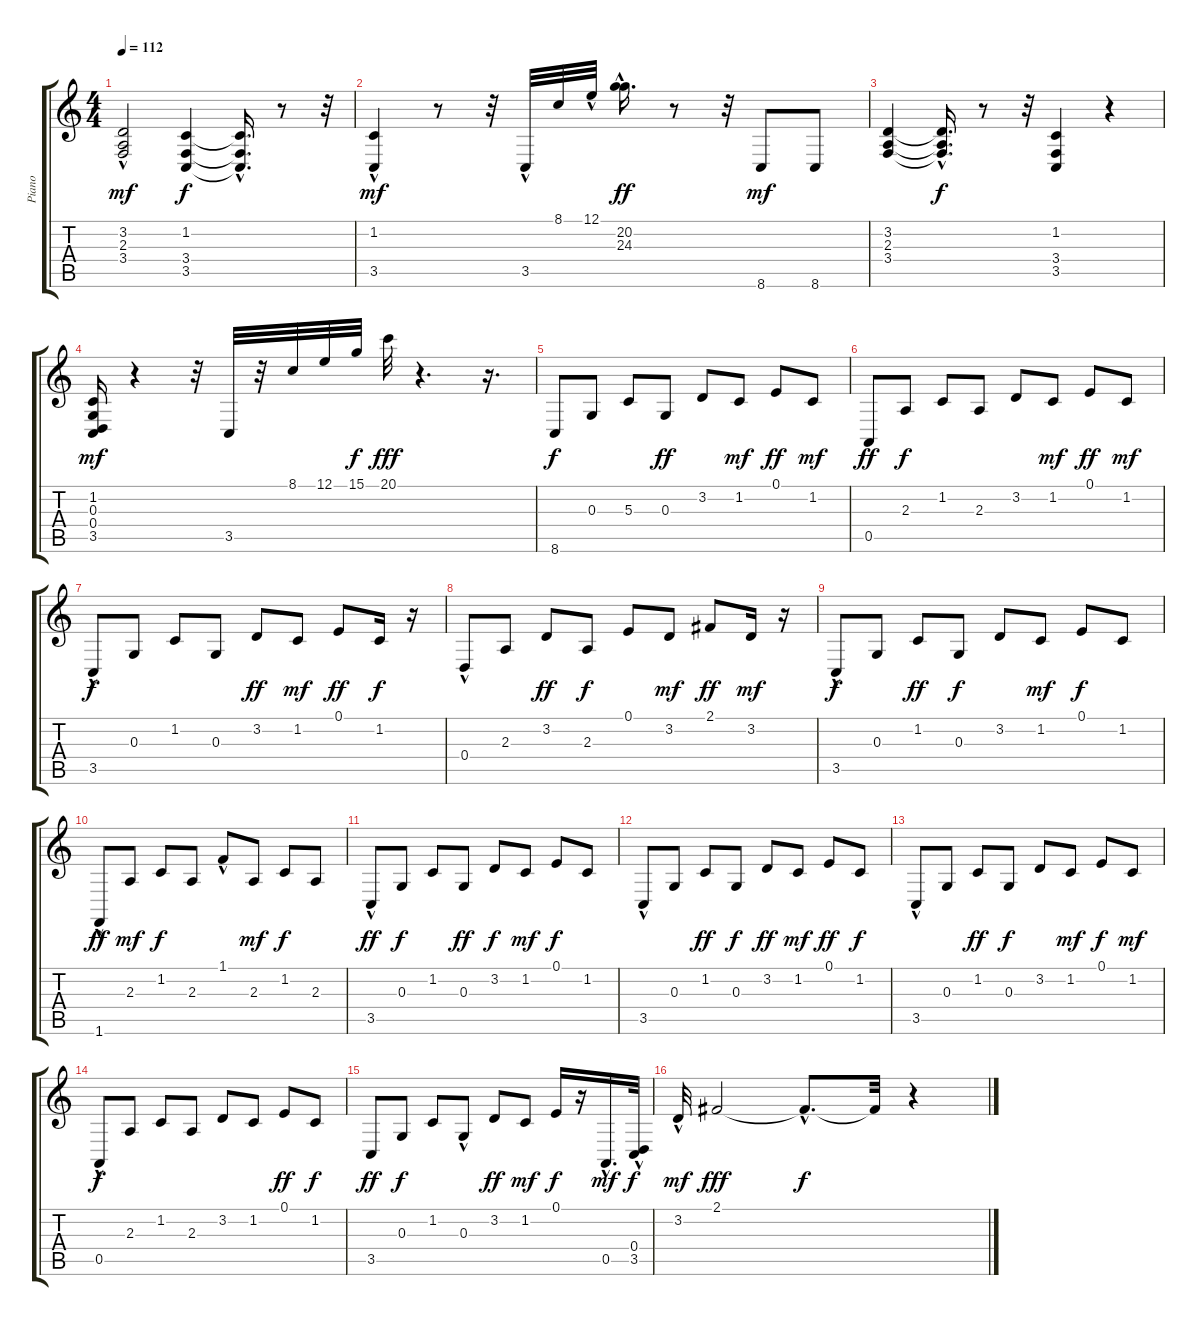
\track ("Piano" "Piano") {instrument electricpiano1}
\staff {score tabs}
\tuning (E4 B3 G3 D3 A2 E2) {hide}
\ts (4 4)
\tempo 112
\clef g2
\ks c
(3.2{hac} 2.3 3.4{hac}).2{dy mf} (1.2 3.4 3.5).4{dy f} (1.2{hac t} 3.4{hac t} 3.5{hac t}).16{d} r.8 r.32 |
(1.2{hac} 3.5).4{dy mf} r.8 r.32 3.5{hac}.32 8.1.32 12.1{hac}.32 (20.2{hac} 24.3).16{d dy ff} r.8 r.32 8.6.8{dy mf} 8.6.8 |
(3.2 2.3 3.4).4 (3.2{t} 2.3{hac t} 3.4{t}).16{d dy f} r.8 r.32 (1.2 3.4 3.5).4 r.4 |
(1.2 0.3 0.4 3.5).16{dy mf} r.4 r.32 3.5.32 r.32 8.1.32 12.1.32 15.1.32{dy f} 20.1.32{dy fff} r.4{d} r.16{d} |
8.6.8{dy f} 0.3.8 5.3.8 0.3.8{dy ff} 3.2.8 1.2.8{dy mf} 0.1.8{dy ff} 1.2.8{dy mf} |
0.5.8{dy ff} 2.3.8{dy f} 1.2.8 2.3.8 3.2.8 1.2.8{dy mf} 0.1.8{dy ff} 1.2.8{dy mf} |
3.5{hac}.8{dy f} 0.3.8 1.2.8 0.3.8 3.2.8{dy ff} 1.2.8{dy mf} 0.1.8{dy ff} 1.2.16{dy f} r.16 |
0.4{hac}.8 2.3.8 3.2.8{dy ff} 2.3.8{dy f} 0.1.8 3.2.8{dy mf} 2.1.8{dy ff} 3.2.16{dy mf} r.16 |
3.5{hac}.8{dy f} 0.3.8 1.2.8{dy ff} 0.3.8{dy f} 3.2.8 1.2.8{dy mf} 0.1.8{dy f} 1.2.8 |
1.6{hac}.8{dy ff} 2.3.8{dy mf} 1.2.8{dy f} 2.3.8 1.1{hac}.8 2.3.8{dy mf} 1.2.8{dy f} 2.3.8 |
3.5{hac}.8{dy ff} 0.3.8{dy f} 1.2.8 0.3.8{dy ff} 3.2.8{dy f} 1.2.8{dy mf} 0.1.8{dy f} 1.2.8 |
3.5{hac}.8 0.3.8 1.2.8{dy ff} 0.3.8{dy f} 3.2.8{dy ff} 1.2.8{dy mf} 0.1.8{dy ff} 1.2.8{dy f} |
3.5{hac}.8 0.3.8 1.2.8{dy ff} 0.3.8{dy f} 3.2.8 1.2.8{dy mf} 0.1.8{dy f} 1.2.8{dy mf} |
0.5{hac}.8{dy f} 2.3.8 1.2.8 2.3.8 3.2.8 1.2.8 0.1.8{dy ff} 1.2.8{dy f} |
3.5.8{dy ff} 0.3.8{dy f} 1.2.8 0.3{hac}.8 3.2.8{dy ff} 1.2.8{dy mf} 0.1.16{dy f} r.16 0.5{hac}.16{d dy mf} (0.4{hac} 3.5{hac}).32{dy f} |
3.2{hac}.32{dy mf} 2.1.2{dy fff} 2.1{hac t}.8{d dy f} 2.1{t}.32 r.4
